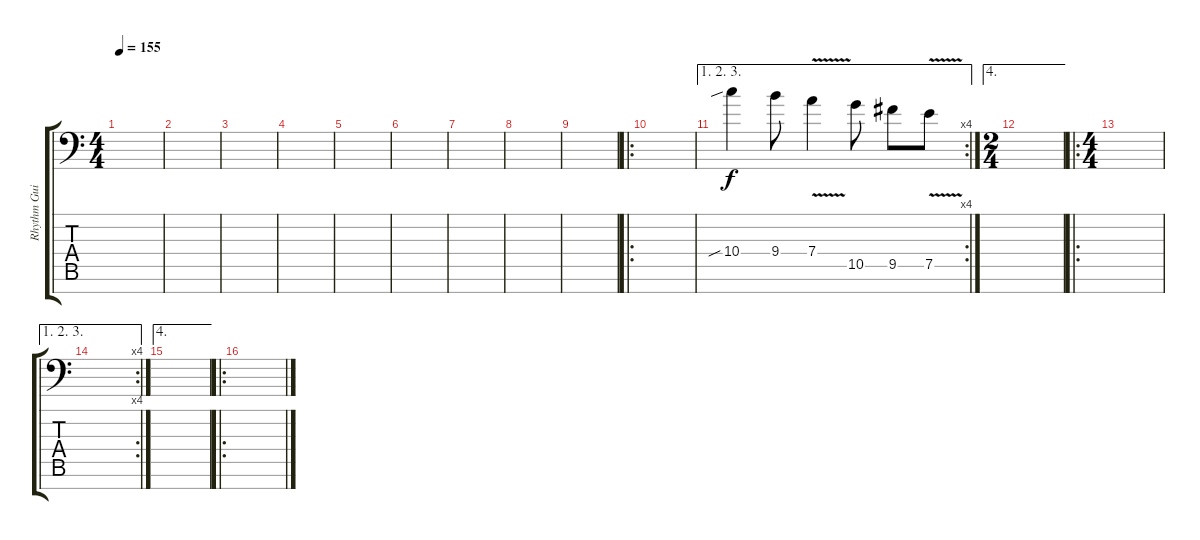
\track ("Rhythm Guitar R" "Rhythm Gui") {instrument distortionguitar}
\staff {score tabs}
\tuning (E4 B3 G3 D3 A2 E2 A1) {hide}
\ts (4 4)
\tempo 155
\clef f4
\ks c
|
|
|
|
|
|
|
|
|
\ro
|
\ae (1 2 3)
\rc 4
10.4{sib}.4 9.4.8 7.4{v}.4 10.5.8 9.5.8 7.5{v}.8 |
\ae 4
\ts (2 4)
|
\ro
\ts (4 4)
|
\ae (1 2 3)
\rc 4
|
\ae 4
|
\ro
